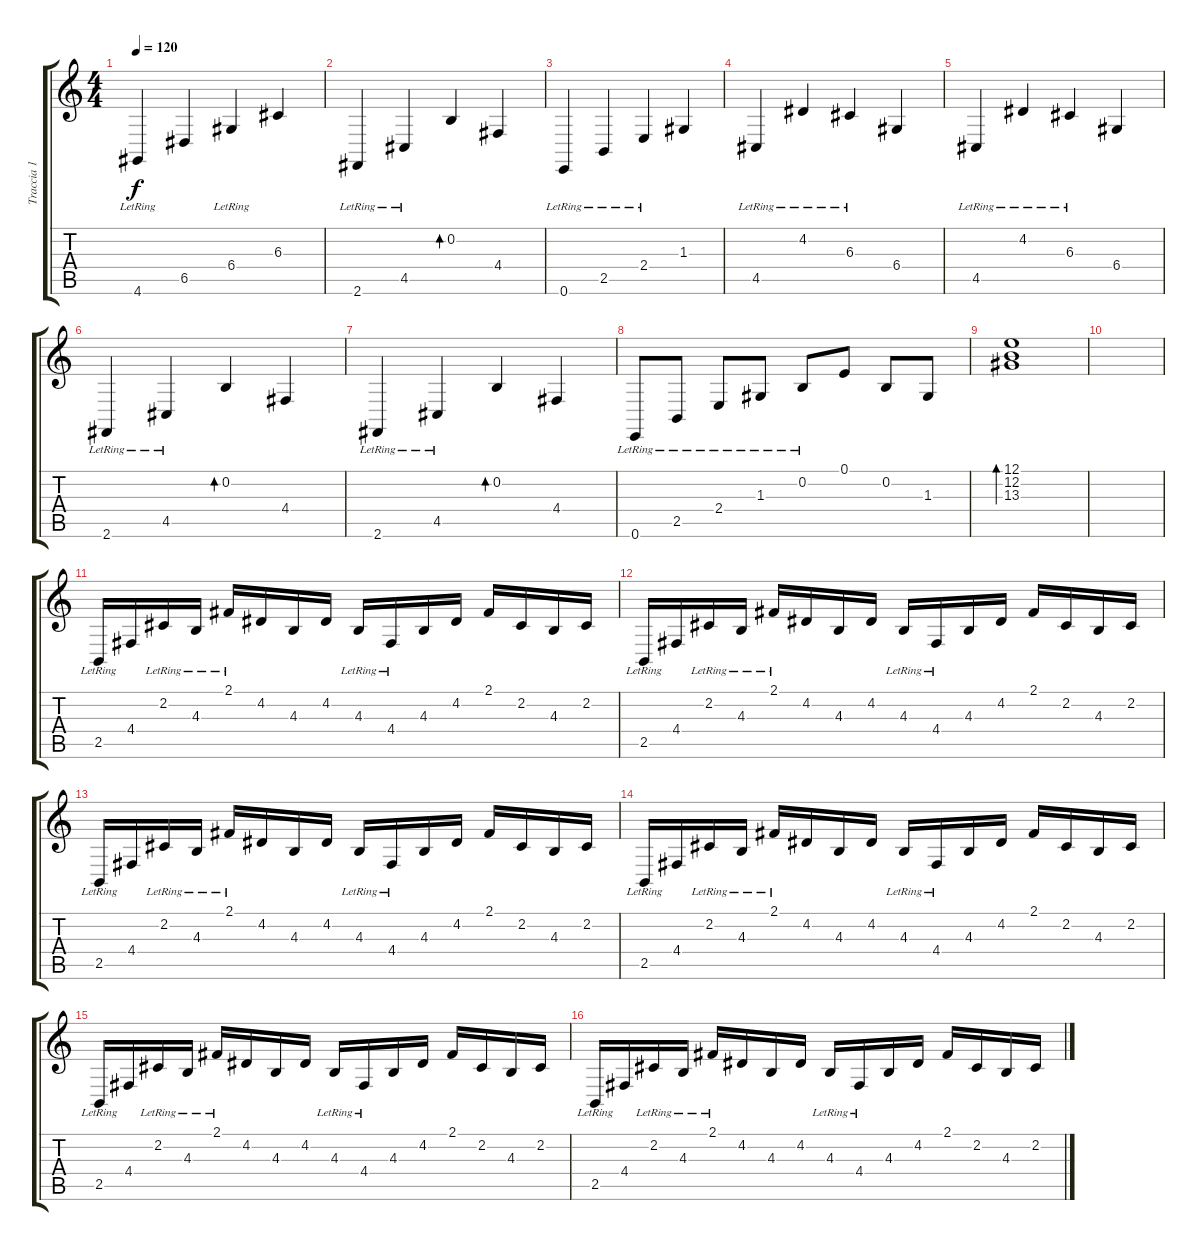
\track ("Traccia 1" "Traccia 1") {instrument acousticgrandpiano}
\staff {score tabs}
\tuning (E4 B3 G3 D3 A2 E2) {hide}
\ts (4 4)
\tempo 120
\clef g2
\ks c
4.6{lr}.4{dy f} 6.5.4 6.4{lr}.4 6.3.4 |
2.6{lr}.4 4.5{lr}.4 0.2.4{bd 120} 4.4.4 |
0.6{lr}.4 2.5{lr}.4 2.4{lr}.4 1.3.4 |
4.5{lr}.4 4.2{lr}.4 6.3{lr}.4 6.4.4 |
4.5{lr}.4 4.2{lr}.4 6.3{lr}.4 6.4.4 |
2.6{lr}.4 4.5{lr}.4 0.2.4{bd 120} 4.4.4 |
2.6{lr}.4 4.5{lr}.4 0.2.4{bd 120} 4.4.4 |
0.6{lr}.8 2.5{lr}.8 2.4{lr}.8 1.3{lr}.8 0.2{lr}.8 0.1.8 0.2.8 1.3.8 |
(12.1 12.2 13.3).1{bd 120} |
|
2.5{lr}.16 4.4.16 2.2{lr}.16 4.3{lr}.16 2.1{lr}.16 4.2.16 4.3.16 4.2.16 4.3{lr}.16 4.4{lr}.16 4.3.16 4.2.16 2.1.16 2.2.16 4.3.16 2.2.16 |
2.5{lr}.16 4.4.16 2.2{lr}.16 4.3{lr}.16 2.1{lr}.16 4.2.16 4.3.16 4.2.16 4.3{lr}.16 4.4{lr}.16 4.3.16 4.2.16 2.1.16 2.2.16 4.3.16 2.2.16 |
2.5{lr}.16 4.4.16 2.2{lr}.16 4.3{lr}.16 2.1{lr}.16 4.2.16 4.3.16 4.2.16 4.3{lr}.16 4.4{lr}.16 4.3.16 4.2.16 2.1.16 2.2.16 4.3.16 2.2.16 |
2.5{lr}.16 4.4.16 2.2{lr}.16 4.3{lr}.16 2.1{lr}.16 4.2.16 4.3.16 4.2.16 4.3{lr}.16 4.4{lr}.16 4.3.16 4.2.16 2.1.16 2.2.16 4.3.16 2.2.16 |
2.5{lr}.16 4.4.16 2.2{lr}.16 4.3{lr}.16 2.1{lr}.16 4.2.16 4.3.16 4.2.16 4.3{lr}.16 4.4{lr}.16 4.3.16 4.2.16 2.1.16 2.2.16 4.3.16 2.2.16 |
2.5{lr}.16 4.4.16 2.2{lr}.16 4.3{lr}.16 2.1{lr}.16 4.2.16 4.3.16 4.2.16 4.3{lr}.16 4.4{lr}.16 4.3.16 4.2.16 2.1.16 2.2.16 4.3.16 2.2.16
